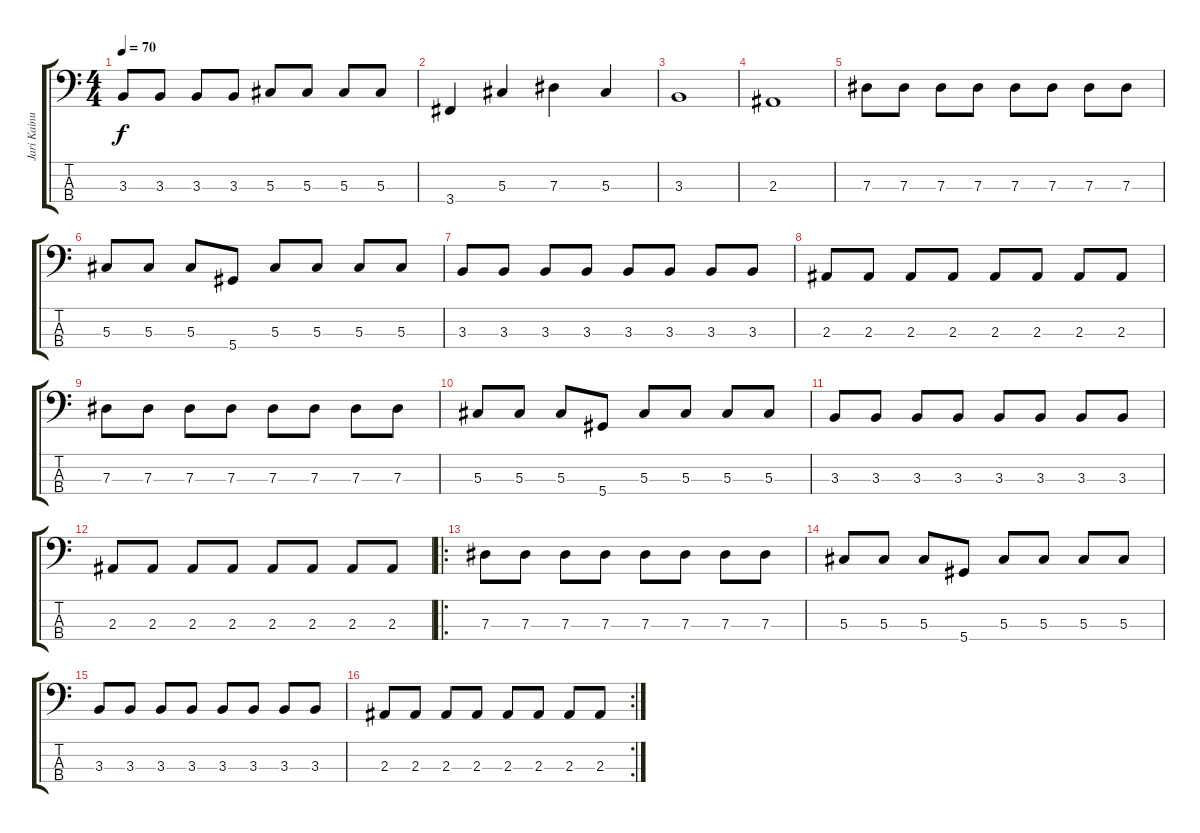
\track ("Jari Kainulainen (Bass)" "Jari Kainu") {instrument electricbassfinger}
\staff {score tabs}
\tuning (Gb2 Db2 Ab1 Eb1) {hide}
\ts (4 4)
\tempo 70
\clef f4
\ks c
3.3.8{dy f} 3.3.8 3.3.8 3.3.8 5.3.8 5.3.8 5.3.8 5.3.8 |
3.4.4 5.3.4 7.3.4 5.3.4 |
3.3.1 |
2.3.1 |
7.3.8 7.3.8 7.3.8 7.3.8 7.3.8 7.3.8 7.3.8 7.3.8 |
5.3.8 5.3.8 5.3.8 5.4.8 5.3.8 5.3.8 5.3.8 5.3.8 |
3.3.8 3.3.8 3.3.8 3.3.8 3.3.8 3.3.8 3.3.8 3.3.8 |
2.3.8 2.3.8 2.3.8 2.3.8 2.3.8 2.3.8 2.3.8 2.3.8 |
7.3.8 7.3.8 7.3.8 7.3.8 7.3.8 7.3.8 7.3.8 7.3.8 |
5.3.8 5.3.8 5.3.8 5.4.8 5.3.8 5.3.8 5.3.8 5.3.8 |
3.3.8 3.3.8 3.3.8 3.3.8 3.3.8 3.3.8 3.3.8 3.3.8 |
2.3.8 2.3.8 2.3.8 2.3.8 2.3.8 2.3.8 2.3.8 2.3.8 |
\ro
7.3.8 7.3.8 7.3.8 7.3.8 7.3.8 7.3.8 7.3.8 7.3.8 |
5.3.8 5.3.8 5.3.8 5.4.8 5.3.8 5.3.8 5.3.8 5.3.8 |
3.3.8 3.3.8 3.3.8 3.3.8 3.3.8 3.3.8 3.3.8 3.3.8 |
\rc 2
2.3.8 2.3.8 2.3.8 2.3.8 2.3.8 2.3.8 2.3.8 2.3.8
